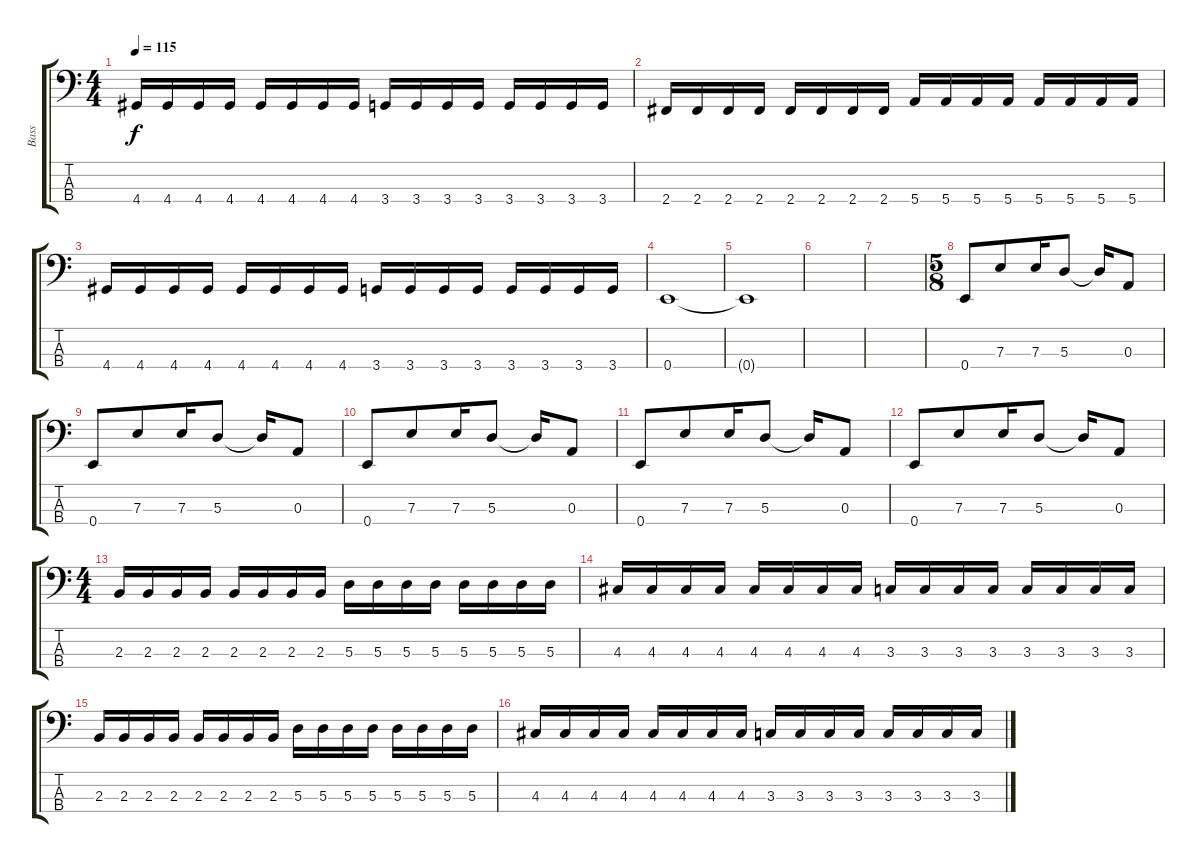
\track ("Bass" "Bass") {instrument electricbasspick}
\staff {score tabs}
\tuning (G2 D2 A1 E1) {hide}
\ts (4 4)
\tempo 115
\clef f4
\ks c
4.4.16{dy f} 4.4.16 4.4.16 4.4.16 4.4.16 4.4.16 4.4.16 4.4.16 3.4.16 3.4.16 3.4.16 3.4.16 3.4.16 3.4.16 3.4.16 3.4.16 |
2.4.16 2.4.16 2.4.16 2.4.16 2.4.16 2.4.16 2.4.16 2.4.16 5.4.16 5.4.16 5.4.16 5.4.16 5.4.16 5.4.16 5.4.16 5.4.16 |
4.4.16 4.4.16 4.4.16 4.4.16 4.4.16 4.4.16 4.4.16 4.4.16 3.4.16 3.4.16 3.4.16 3.4.16 3.4.16 3.4.16 3.4.16 3.4.16 |
0.4.1 |
0.4{t}.1 |
|
|
\ts (5 8)
0.4.8 7.3.8 7.3.16 5.3.8 5.3{t}.16 0.3.8 |
0.4.8 7.3.8 7.3.16 5.3.8 5.3{t}.16 0.3.8 |
0.4.8 7.3.8 7.3.16 5.3.8 5.3{t}.16 0.3.8 |
0.4.8 7.3.8 7.3.16 5.3.8 5.3{t}.16 0.3.8 |
0.4.8 7.3.8 7.3.16 5.3.8 5.3{t}.16 0.3.8 |
\ts (4 4)
2.3.16 2.3.16 2.3.16 2.3.16 2.3.16 2.3.16 2.3.16 2.3.16 5.3.16 5.3.16 5.3.16 5.3.16 5.3.16 5.3.16 5.3.16 5.3.16 |
4.3.16 4.3.16 4.3.16 4.3.16 4.3.16 4.3.16 4.3.16 4.3.16 3.3.16 3.3.16 3.3.16 3.3.16 3.3.16 3.3.16 3.3.16 3.3.16 |
2.3.16 2.3.16 2.3.16 2.3.16 2.3.16 2.3.16 2.3.16 2.3.16 5.3.16 5.3.16 5.3.16 5.3.16 5.3.16 5.3.16 5.3.16 5.3.16 |
4.3.16 4.3.16 4.3.16 4.3.16 4.3.16 4.3.16 4.3.16 4.3.16 3.3.16 3.3.16 3.3.16 3.3.16 3.3.16 3.3.16 3.3.16 3.3.16
